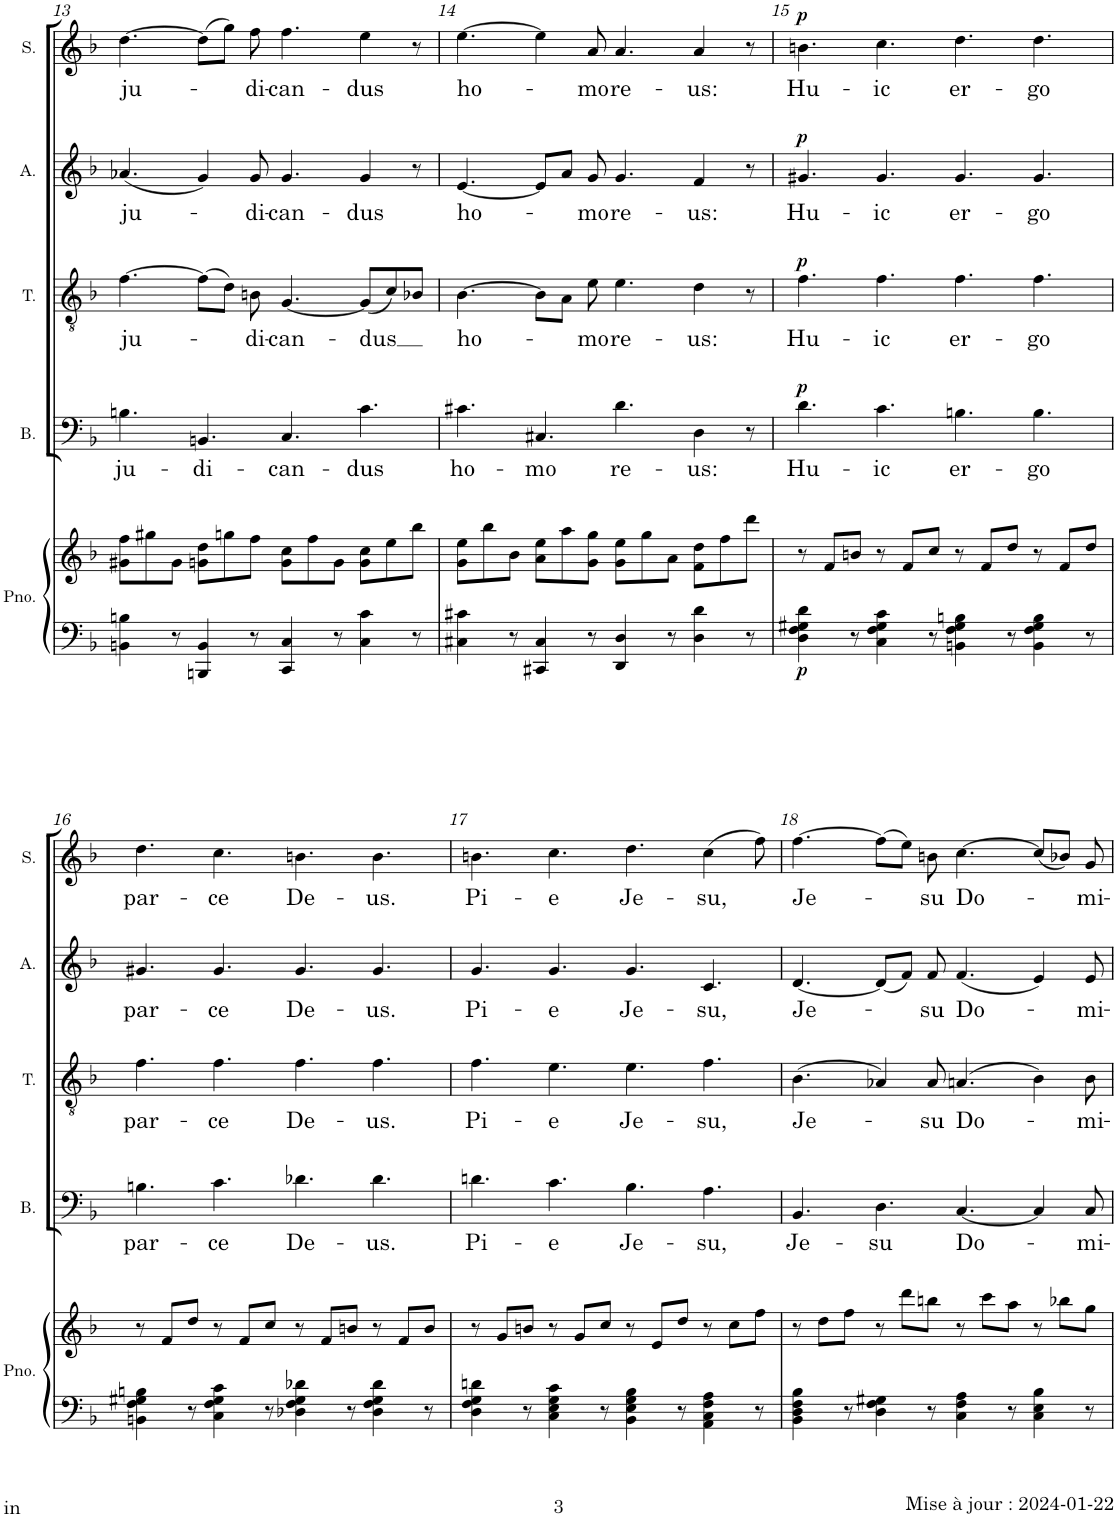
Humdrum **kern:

**kern	**kern	**dynam	**kern	**text	**dynam	**kern	**text	**dynam	**kern	**text	**dynam	**kern	**text	**dynam
*part5	*part5	*part5	*part4	*part4	*part4	*part3	*part3	*part3	*part2	*part2	*part2	*part1	*part1	*part1
*staff6	*staff5	*staff5/6	*staff4	*staff4	*staff4	*staff3	*staff3	*staff3	*staff2	*staff2	*staff2	*staff1	*staff1	*staff1
*I"Piano	*	*	*I"Basse	*	*	*I"Ténor	*	*	*I"Alto	*	*	*I"Soprano	*	*
*I'Pno.	*	*	*I'B.	*	*	*I'T.	*	*	*I'A.	*	*	*I'S.	*	*
!!LO:PB:g=z
*clefF4	*clefG2	*	*clefF4	*	*	*clefGv2	*	*	*clefG2	*	*	*clefG2	*	*
*k[b-]	*k[b-]	*	*k[b-]	*	*	*k[b-]	*	*	*k[b-]	*	*	*k[b-]	*	*
*M12/8	*M12/8	*	*M12/8	*	*	*M12/8	*	*	*M12/8	*	*	*M12/8	*	*
=13	=13	=13	=13	=13	=13	=13	=13	=13	=13	=13	=13	=13	=13	=13
!	!	!	!	!LO:LY:b	!	!	!LO:LY:b	!	!	!LO:LY:b	!	!	!LO:LY:b	!
4BBn\ 4Bn\	8g#X\ 8ff\L	.	4.Bn\	ju-	.	[4.f\	ju-	.	(4.a-X/	ju-	.	[4.dd\	ju-	.
.	8gg#X\	.	.	.	.	.	.	.	.	.	.	.	.	.
8r	8g#\J	.	.	.	.	.	.	.	.	.	.	.	.	.
!	!	!	!	!LO:LY:b	!	!	!	!	!	!	!	!	!	!
4BBBn/ 4BB/	8gn\ 8dd\L	.	4.BBn/	-di-	.	(8f\L]	.	.	4g/)	.	.	(8dd\L]	.	.
.	8ggn\	.	.	.	.	8d\J)	.	.	.	.	.	8gg\J)	.	.
!	!	!	!	!	!	!	!LO:LY:b	!	!	!LO:LY:b	!	!	!LO:LY:b	!
8r	8ff\J	.	.	.	.	8Bn\	-di-	.	8g/	-di-	.	8ff\	-di-	.
!	!	!	!	!LO:LY:b	!	!	!LO:LY:b	!	!	!LO:LY:b	!	!	!LO:LY:b	!
4CC/ 4C/	8g\ 8cc\L	.	4.C/	-can-	.	[4.G/	-can-	.	4.g/	-can-	.	4.ff\	-can-	.
.	8ff\	.	.	.	.	.	.	.	.	.	.	.	.	.
8r	8g\J	.	.	.	.	.	.	.	.	.	.	.	.	.
!	!	!	!	!LO:LY:b	!	!	!LO:LY:b	!	!	!LO:LY:b	!	!	!LO:LY:b	!
4C\ 4c\	8g\ 8cc\L	.	4.c\	-dus	.	(8G/L]	-dus	.	4g/	-dus	.	4ee\	-dus	.
.	8ee\	.	.	.	.	8c/)	.	.	.	.	.	.	.	.
8r	8bb-\J	.	.	.	.	8B-X/J	.	.	8r	.	.	8r	.	.
=14	=14	=14	=14	=14	=14	=14	=14	=14	=14	=14	=14	=14	=14	=14
!	!	!	!	!LO:LY:b	!	!	!LO:LY:b	!	!	!LO:LY:b	!	!	!LO:LY:b	!
4C#X\ 4c#X\	8g\ 8ee\L	.	4.c#X\	ho-	.	[4.B-\	ho-	.	[4.e/	ho-	.	[4.ee\	ho-	.
.	8bb-\	.	.	.	.	.	.	.	.	.	.	.	.	.
8r	8b-\J	.	.	.	.	.	.	.	.	.	.	.	.	.
!	!	!	!	!LO:LY:b	!	!	!	!	!	!	!	!	!	!
4CC#X/ 4C#/	8a\ 8ee\L	.	4.C#X/	-mo	.	8B-\L]	.	.	8e/L]	.	.	4ee\]	.	.
.	8aa\	.	.	.	.	8A\J	.	.	8a/J	.	.	.	.	.
!	!	!	!	!	!	!	!LO:LY:b	!	!	!LO:LY:b	!	!	!LO:LY:b	!
8r	8g\ 8gg\J	.	.	.	.	8e\	-mo	.	8g/	-mo	.	8a/	-mo	.
!	!	!	!	!LO:LY:b	!	!	!LO:LY:b	!	!	!LO:LY:b	!	!	!LO:LY:b	!
4DD/ 4D/	8g\ 8ee\L	.	4.d\	re-	.	4.e\	re-	.	4.g/	re-	.	4.a/	re-	.
.	8gg\	.	.	.	.	.	.	.	.	.	.	.	.	.
8r	8a\J	.	.	.	.	.	.	.	.	.	.	.	.	.
!	!	!	!	!LO:LY:b	!	!	!LO:LY:b	!	!	!LO:LY:b	!	!	!LO:LY:b	!
4D\ 4d\	8f\ 8dd\L	.	4D\	-us:	.	4d\	-us:	.	4f/	-us:	.	4a/	-us:	.
.	8ff\	.	.	.	.	.	.	.	.	.	.	.	.	.
8r	8ddd\J	.	8r	.	.	8r	.	.	8r	.	.	8r	.	.
=15	=15	=15	=15	=15	=15	=15	=15	=15	=15	=15	=15	=15	=15	=15
!	!	!LO:DY:b=2	!	!LO:LY:b	!LO:DY:a	!	!LO:LY:b	!LO:DY:a	!	!LO:LY:b	!LO:DY:a	!	!LO:LY:b	!LO:DY:a
4D\ 4F\ 4G#X\ 4d\	8r	p	4.d\	Hu-	p	4.f\	Hu-	p	4.g#X/	Hu-	p	4.bn\	Hu-	p
.	8f/L	.	.	.	.	.	.	.	.	.	.	.	.	.
8r	8bn/J	.	.	.	.	.	.	.	.	.	.	.	.	.
!	!	!	!	!LO:LY:b	!	!	!LO:LY:b	!	!	!LO:LY:b	!	!	!LO:LY:b	!
4C\ 4F\ 4G#\ 4c\	8r	.	4.c\	-ic	.	4.f\	-ic	.	4.g#/	-ic	.	4.cc\	-ic	.
.	8f/L	.	.	.	.	.	.	.	.	.	.	.	.	.
8r	8cc/J	.	.	.	.	.	.	.	.	.	.	.	.	.
!	!	!	!	!LO:LY:b	!	!	!LO:LY:b	!	!	!LO:LY:b	!	!	!LO:LY:b	!
4BBn\ 4F\ 4G#\ 4Bn\	8r	.	4.Bn\	er-	.	4.f\	er-	.	4.g#/	er-	.	4.dd\	er-	.
.	8f/L	.	.	.	.	.	.	.	.	.	.	.	.	.
8r	8dd/J	.	.	.	.	.	.	.	.	.	.	.	.	.
!	!	!	!	!LO:LY:b	!	!	!LO:LY:b	!	!	!LO:LY:b	!	!	!LO:LY:b	!
4BB\ 4F\ 4G#\ 4B\	8r	.	4.B\	-go	.	4.f\	-go	.	4.g#/	-go	.	4.dd\	-go	.
.	8f/L	.	.	.	.	.	.	.	.	.	.	.	.	.
8r	8dd/J	.	.	.	.	.	.	.	.	.	.	.	.	.
!!LO:LB:g=z
=16	=16	=16	=16	=16	=16	=16	=16	=16	=16	=16	=16	=16	=16	=16
!	!	!	!	!LO:LY:b	!	!	!LO:LY:b	!	!	!LO:LY:b	!	!	!LO:LY:b	!
4BBn\ 4F\ 4G#X\ 4Bn\	8r	.	4.Bn\	par-	.	4.f\	par-	.	4.g#X/	par-	.	4.dd\	par-	.
.	8f/L	.	.	.	.	.	.	.	.	.	.	.	.	.
8r	8dd/J	.	.	.	.	.	.	.	.	.	.	.	.	.
!	!	!	!	!LO:LY:b	!	!	!LO:LY:b	!	!	!LO:LY:b	!	!	!LO:LY:b	!
4C\ 4F\ 4G#\ 4c\	8r	.	4.c\	-ce	.	4.f\	-ce	.	4.g#/	-ce	.	4.cc\	-ce	.
.	8f/L	.	.	.	.	.	.	.	.	.	.	.	.	.
8r	8cc/J	.	.	.	.	.	.	.	.	.	.	.	.	.
!	!	!	!	!LO:LY:b	!	!	!LO:LY:b	!	!	!LO:LY:b	!	!	!LO:LY:b	!
4D-X\ 4F\ 4G#\ 4d-X\	8r	.	4.d-X\	De-	.	4.f\	De-	.	4.g#/	De-	.	4.bn\	De-	.
.	8f/L	.	.	.	.	.	.	.	.	.	.	.	.	.
8r	8bn/J	.	.	.	.	.	.	.	.	.	.	.	.	.
!	!	!	!	!LO:LY:b	!	!	!LO:LY:b	!	!	!LO:LY:b	!	!	!LO:LY:b	!
4D-\ 4F\ 4G#\ 4d-\	8r	.	4.d-\	-us.	.	4.f\	-us.	.	4.g#/	-us.	.	4.b\	-us.	.
.	8f/L	.	.	.	.	.	.	.	.	.	.	.	.	.
8r	8b/J	.	.	.	.	.	.	.	.	.	.	.	.	.
=17	=17	=17	=17	=17	=17	=17	=17	=17	=17	=17	=17	=17	=17	=17
!	!	!	!	!LO:LY:b	!	!	!LO:LY:b	!	!	!LO:LY:b	!	!	!LO:LY:b	!
4D\ 4F\ 4G\ 4dn\	8r	.	4.dn\	Pi-	.	4.f\	Pi-	.	4.g/	Pi-	.	4.bn\	Pi-	.
.	8g/L	.	.	.	.	.	.	.	.	.	.	.	.	.
8r	8bn/J	.	.	.	.	.	.	.	.	.	.	.	.	.
!	!	!	!	!LO:LY:b	!	!	!LO:LY:b	!	!	!LO:LY:b	!	!	!LO:LY:b	!
4C\ 4E\ 4G\ 4c\	8r	.	4.c\	-e	.	4.e\	-e	.	4.g/	-e	.	4.cc\	-e	.
.	8g/L	.	.	.	.	.	.	.	.	.	.	.	.	.
8r	8cc/J	.	.	.	.	.	.	.	.	.	.	.	.	.
!	!	!	!	!LO:LY:b	!	!	!LO:LY:b	!	!	!LO:LY:b	!	!	!LO:LY:b	!
4BB-\ 4E\ 4G\ 4B-\	8r	.	4.B-\	Je-	.	4.e\	Je-	.	4.g/	Je-	.	4.dd\	Je-	.
.	8e/L	.	.	.	.	.	.	.	.	.	.	.	.	.
8r	8dd/J	.	.	.	.	.	.	.	.	.	.	.	.	.
!	!	!	!	!LO:LY:b	!	!	!LO:LY:b	!	!	!LO:LY:b	!	!	!LO:LY:b	!
4AA\ 4C\ 4F\ 4A\	8r	.	4.A\	-su,	.	4.f\	-su,	.	4.c/	-su,	.	(4cc\	-su,	.
.	8cc\L	.	.	.	.	.	.	.	.	.	.	.	.	.
8r	8ff\J	.	.	.	.	.	.	.	.	.	.	8ff\)	.	.
=18	=18	=18	=18	=18	=18	=18	=18	=18	=18	=18	=18	=18	=18	=18
!	!	!	!	!LO:LY:b	!	!	!LO:LY:b	!	!	!LO:LY:b	!	!	!LO:LY:b	!
4BB-\ 4D\ 4F\ 4B-\	8r	.	4.BB-/	Je-	.	(4.B-\	Je-	.	[4.d/	Je-	.	[4.ff\	Je-	.
.	8dd\L	.	.	.	.	.	.	.	.	.	.	.	.	.
8r	8ff\J	.	.	.	.	.	.	.	.	.	.	.	.	.
!	!	!	!	!LO:LY:b	!	!	!	!	!	!	!	!	!	!
4D\ 4F\ 4G#X\	8r	.	4.D\	-su	.	4A-X/)	.	.	(8d/L]	.	.	(8ff\L]	.	.
.	8ddd\L	.	.	.	.	.	.	.	8f/J)	.	.	8ee\J)	.	.
!	!	!	!	!	!	!	!LO:LY:b	!	!	!LO:LY:b	!	!	!LO:LY:b	!
8r	8bbn\J	.	.	.	.	8A-/	-su	.	8f/	-su	.	8bn\	-su	.
!	!	!	!	!LO:LY:b	!	!	!LO:LY:b	!	!	!LO:LY:b	!	!	!LO:LY:b	!
4C\ 4F\ 4A\	8r	.	[4.C/	Do-	.	(4.An/	Do-	.	(4.f/	Do-	.	[4.cc\	Do-	.
.	8ccc\L	.	.	.	.	.	.	.	.	.	.	.	.	.
8r	8aa\J	.	.	.	.	.	.	.	.	.	.	.	.	.
4C\ 4E\ 4B-\	8r	.	4C/]	.	.	4B-\)	.	.	4e/)	.	.	(8cc/L]	.	.
.	8bb-X\L	.	.	.	.	.	.	.	.	.	.	8b-X/J)	.	.
!	!	!	!	!LO:LY:b	!	!	!LO:LY:b	!	!	!LO:LY:b	!	!	!LO:LY:b	!
8r	8gg\J	.	8C/	-mi-	.	8B-\	-mi-	.	8e/	-mi-	.	8g/	-mi-	.
=	=	=	=	=	=	=	=	=	=	=	=	=	=	=
*-	*-	*-	*-	*-	*-	*-	*-	*-	*-	*-	*-	*-	*-	*-
